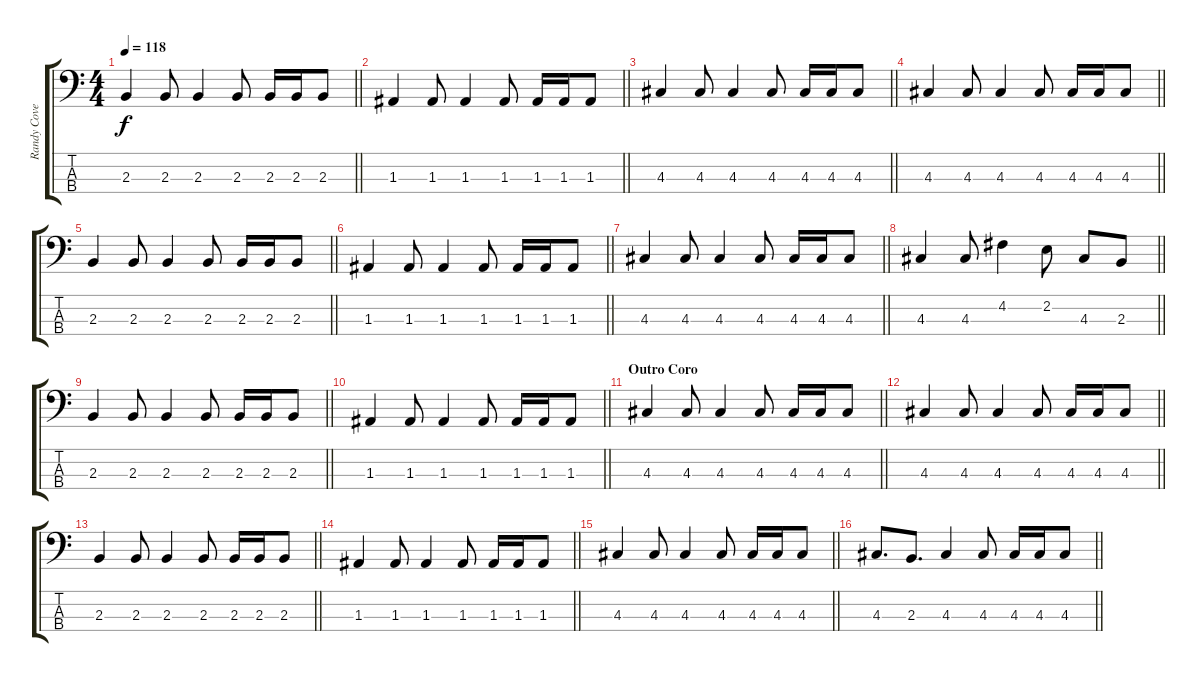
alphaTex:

\track ("Randy Coven" "Randy Cove") {instrument electricbassfinger}
\staff {score tabs}
\tuning (G2 D2 A1 Db1) {hide}
\ts (4 4)
\tempo 118
\clef f4
\barLineRight lightlight
\ks c
2.3.4{dy f} 2.3.8 2.3.4 2.3.8 2.3.16 2.3.16 2.3.8 |
\barLineRight lightlight
1.3.4 1.3.8 1.3.4 1.3.8 1.3.16 1.3.16 1.3.8 |
\barLineRight lightlight
4.3.4 4.3.8 4.3.4 4.3.8 4.3.16 4.3.16 4.3.8 |
\barLineRight lightlight
4.3.4 4.3.8 4.3.4 4.3.8 4.3.16 4.3.16 4.3.8 |
\barLineRight lightlight
2.3.4 2.3.8 2.3.4 2.3.8 2.3.16 2.3.16 2.3.8 |
\barLineRight lightlight
1.3.4 1.3.8 1.3.4 1.3.8 1.3.16 1.3.16 1.3.8 |
\barLineRight lightlight
4.3.4 4.3.8 4.3.4 4.3.8 4.3.16 4.3.16 4.3.8 |
\barLineRight lightlight
4.3.4 4.3.8 4.2.4 2.2.8 4.3.8 2.3.8 |
\barLineRight lightlight
2.3.4 2.3.8 2.3.4 2.3.8 2.3.16 2.3.16 2.3.8 |
\barLineRight lightlight
1.3.4 1.3.8 1.3.4 1.3.8 1.3.16 1.3.16 1.3.8 |
\section ("" "Outro Coro")
\barLineRight lightlight
4.3.4 4.3.8 4.3.4 4.3.8 4.3.16 4.3.16 4.3.8 |
\barLineRight lightlight
4.3.4 4.3.8 4.3.4 4.3.8 4.3.16 4.3.16 4.3.8 |
\barLineRight lightlight
2.3.4 2.3.8 2.3.4 2.3.8 2.3.16 2.3.16 2.3.8 |
\barLineRight lightlight
1.3.4 1.3.8 1.3.4 1.3.8 1.3.16 1.3.16 1.3.8 |
\barLineRight lightlight
4.3.4 4.3.8 4.3.4 4.3.8 4.3.16 4.3.16 4.3.8 |
\barLineRight lightlight
4.3.8{d} 2.3.8{d} 4.3.4 4.3.8 4.3.16 4.3.16 4.3.8
